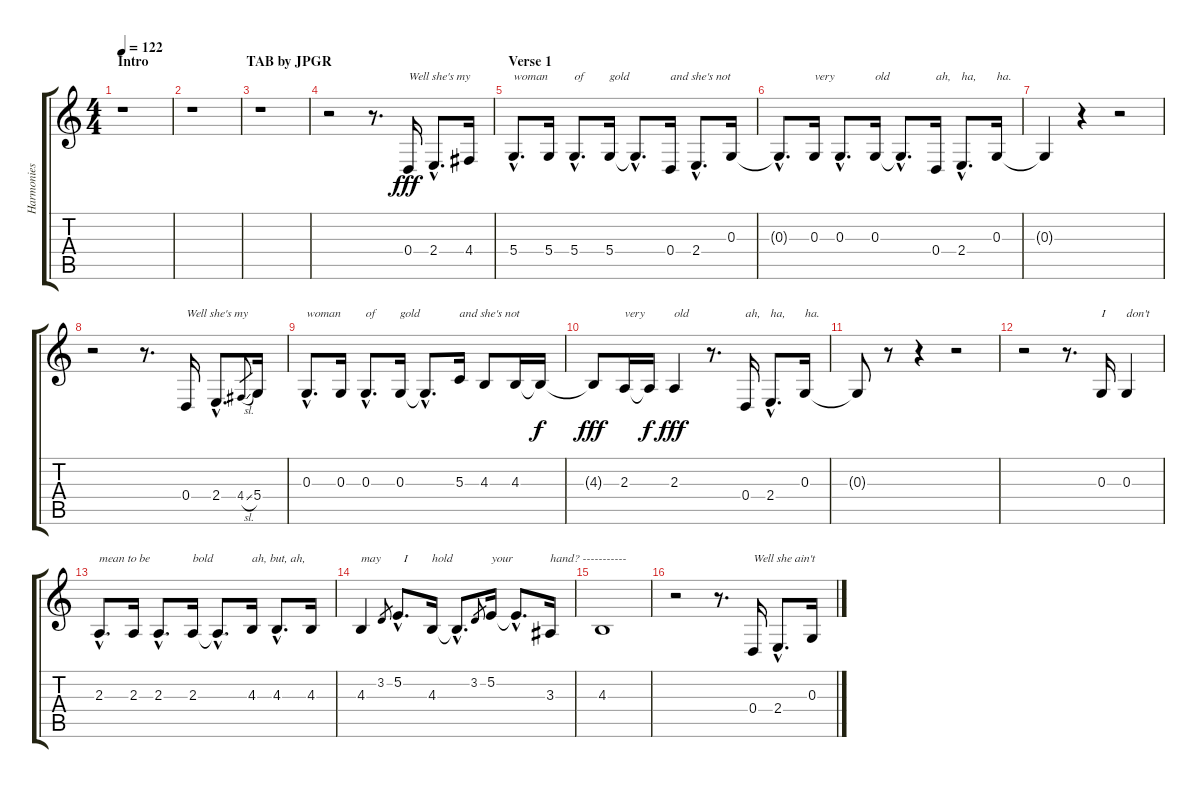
\track ("Harmonies" "Harmonies") {instrument altosax}
\staff {score tabs}
\tuning (E4 B3 G3 D3 A2 E2) {hide}
\ts (4 4)
\section ("" "Intro                            TAB by JPGR")
\tempo 122
\clef g2
\ks c
r.1{dy fff instrument altosax} |
r.1 |
r.1 |
r.2 r.8{d} 0.4.16{txt "Well she's my"} 2.4{hac}.8{d} 4.4.16 |
\section ("" "Verse 1")
5.4{hac}.8{d txt "woman"} 5.4.16 5.4{hac}.8{d txt "of"} 5.4.16{txt "gold"} 5.4{hac t}.8{d} 0.4.16{txt "and she's not"} 2.4{hac}.8{d} 0.3.16 |
0.3{hac t}.8{d} 0.3.16{txt "very"} 0.3{hac}.8{d} 0.3.16{txt "old"} 0.3{hac t}.8{d} 0.4.16{txt "ah,"} 2.4{hac}.8{d txt "ha,"} 0.3.16{txt "ha."} |
0.3{t}.4 r.4 r.2 |
r.2 r.8{d} 0.4.16{txt "Well she's my"} 2.4{hac}.8{d} 4.4{sl}.8{gr} 5.4.16 |
0.3{hac}.8{d txt "woman"} 0.3.16 0.3{hac}.8{d txt "of"} 0.3.16{txt "gold"} 0.3{hac t}.8{d} 5.3.16{txt "and she's not"} 4.3.8 4.3.16 4.3{t}.16{dy f} |
4.3{t}.8{dy fff} 2.3.16{txt "very"} 2.3{t}.16{dy f} 2.3.4{txt "old" dy fff} r.8{d txt " "} 0.4.16{txt "ah,"} 2.4{hac}.8{d txt "ha,"} 0.3.16{txt "ha."} |
0.3{t}.8 r.8 r.4 r.2 |
r.2 r.8{d} 0.3.16{txt "I"} 0.3.4{txt "don't"} |
2.3{hac}.8{d txt "mean to be"} 2.3.16 2.3{hac}.8{d} 2.3.16{txt "bold"} 2.3{hac t}.8{d} 4.3.16{txt "ah, but, ah,"} 4.3{hac}.8{d} 4.3.16 |
4.3.4{txt "may"} 3.2.8{gr} 5.2{hac}.8{d txt "  I"} 4.3.16{txt "hold"} 4.3{hac t}.8{d} 3.2.8{gr} 5.2.16{txt "your"} 5.2{hac t}.8{d} 3.3.16{txt "hand? -----------"} |
4.3.1 |
r.2 r.8{d} 0.4.16{txt "Well she ain't"} 2.4{hac}.8{d} 0.3.16
